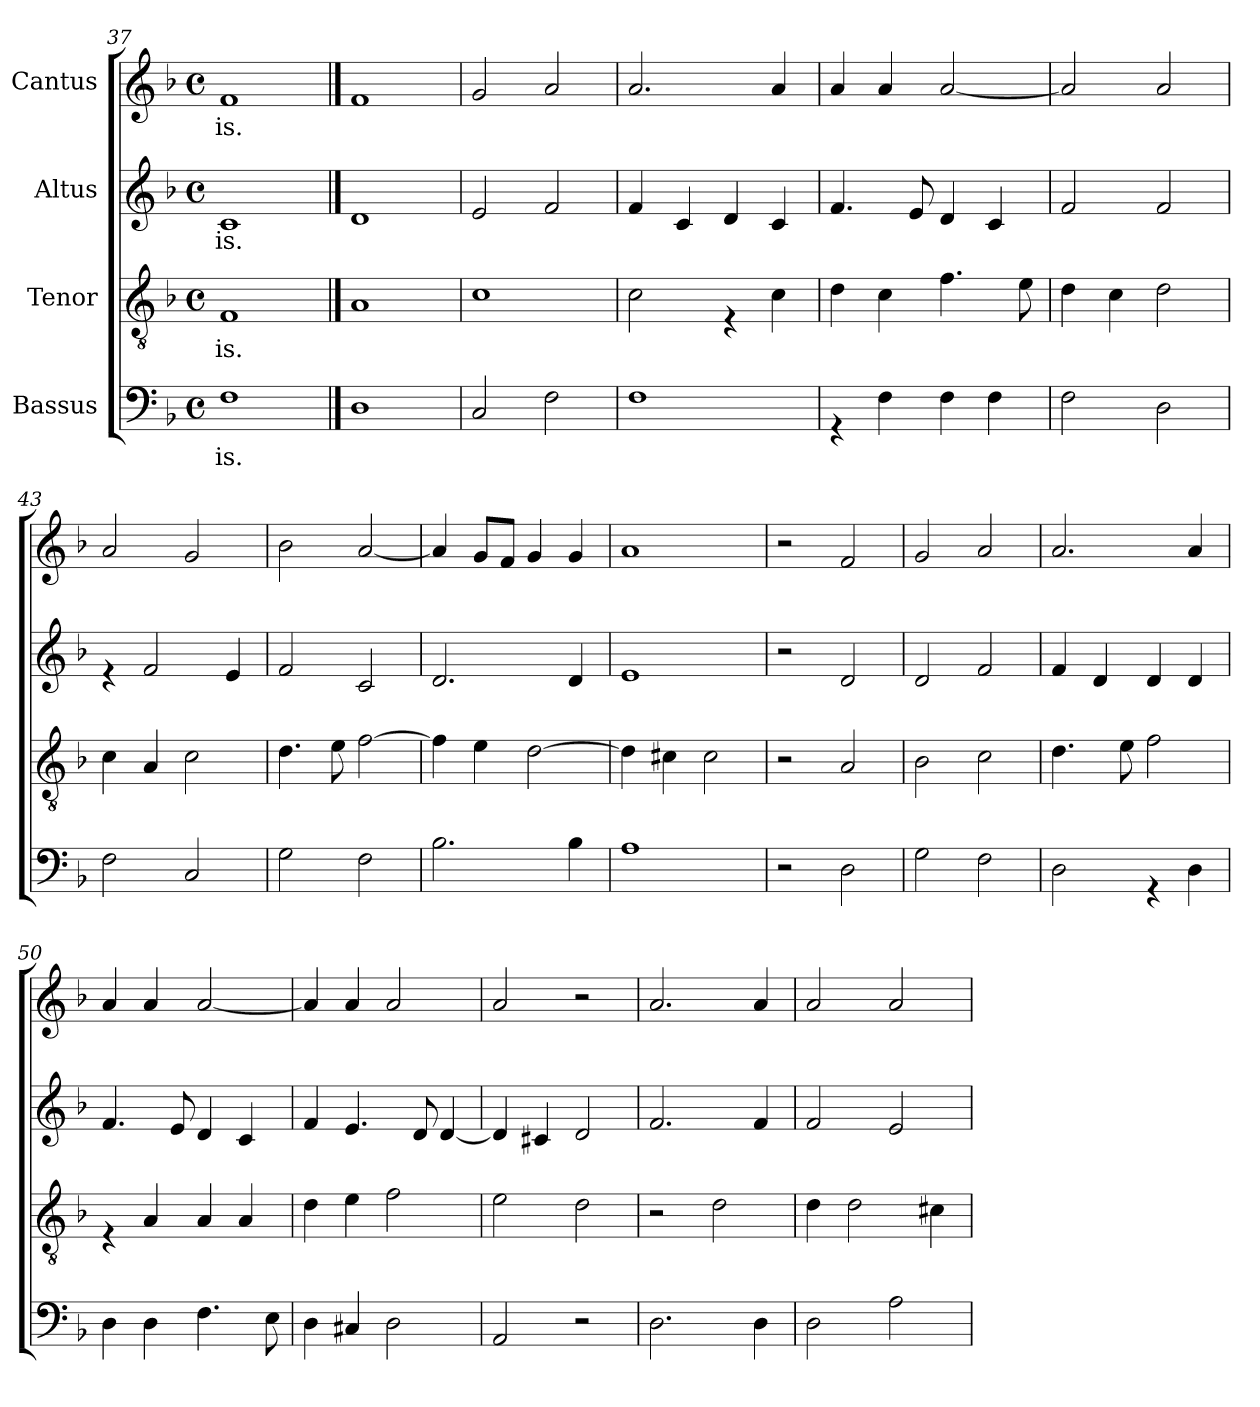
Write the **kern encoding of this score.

**kern	**text	**kern	**text	**kern	**text	**kern	**text
*part4	*part4	*part3	*part3	*part2	*part2	*part1	*part1
*staff4	*staff4	*staff3	*staff3	*staff2	*staff2	*staff1	*staff1
*I"Bassus	*	*I"Tenor	*	*I"Altus	*	*I"Cantus	*
!!LO:LB:g=z
*clefF4	*	*clefGv2	*	*clefG2	*	*clefG2	*
*k[b-]	*	*k[b-]	*	*k[b-]	*	*k[b-]	*
*F:	*	*F:	*	*F:	*	*F:	*
*M4/4	*	*M4/4	*	*M4/4	*	*M4/4	*
*met(c)	*	*met(c)	*	*met(c)	*	*met(c)	*
=37	=37	=37	=37	=37	=37	=37	=37
!	!LO:LY:b	!	!LO:LY:b	!	!LO:LY:b	!	!LO:LY:b
1F	is.	1F	-is.	1c	-is.	1f	is.
!!LO:PB:g=z
==38	==38	==38	==38	==38	==38	==38	==38
1D	.	1A	.	1d	.	1f	.
=39	=39	=39	=39	=39	=39	=39	=39
2C/	.	1c	.	2e/	.	2g/	.
2F\	.	.	.	2f/	.	2a/	.
=40	=40	=40	=40	=40	=40	=40	=40
1F	.	2c\	.	4f/	.	2.a/	.
.	.	.	.	4c/	.	.	.
.	.	4rE	.	4d/	.	.	.
.	.	4c\	.	4c/	.	4a/	.
=41	=41	=41	=41	=41	=41	=41	=41
4rGG	.	4d\	.	4.f/	.	4a/	.
4F\	.	4c\	.	.	.	4a/	.
.	.	.	.	8e/	.	.	.
4F\	.	4.f\	.	4d/	.	[<2a/	.
4F\	.	.	.	4c/	.	.	.
.	.	8e\	.	.	.	.	.
=42	=42	=42	=42	=42	=42	=42	=42
2F\	.	4d\	.	2f/	.	2a/]	.
.	.	4c\	.	.	.	.	.
2D\	.	2d\	.	2f/	.	2a/	.
=43	=43	=43	=43	=43	=43	=43	=43
2F\	.	4c\	.	4re	.	2a/	.
.	.	4A/	.	2f/	.	.	.
2C/	.	2c\	.	.	.	2g/	.
.	.	.	.	4e/	.	.	.
=44	=44	=44	=44	=44	=44	=44	=44
2G\	.	4.d\	.	2f/	.	2b-\	.
.	.	8e\	.	.	.	.	.
2F\	.	[>2f\	.	2c/	.	[<2a/	.
!!LO:LB:g=z
=45	=45	=45	=45	=45	=45	=45	=45
2.B-\	.	4f\]	.	2.d/	.	4a/]	.
.	.	4e\	.	.	.	8g/L	.
.	.	.	.	.	.	8f/J	.
.	.	[>2d\	.	.	.	4g/	.
4B-\	.	.	.	4d/	.	4g/	.
=46	=46	=46	=46	=46	=46	=46	=46
1A	.	4d\]	.	1e	.	1a	.
.	.	4c#X\	.	.	.	.	.
.	.	2c#\	.	.	.	.	.
=47	=47	=47	=47	=47	=47	=47	=47
2r	.	2r	.	2r	.	2r	.
2D\	.	2A/	.	2d/	.	2f/	.
=48	=48	=48	=48	=48	=48	=48	=48
2G\	.	2B-\	.	2d/	.	2g/	.
2F\	.	2c\	.	2f/	.	2a/	.
=49	=49	=49	=49	=49	=49	=49	=49
2D\	.	4.d\	.	4f/	.	2.a/	.
.	.	.	.	4d/	.	.	.
.	.	8e\	.	.	.	.	.
4rGG	.	2f\	.	4d/	.	.	.
4D\	.	.	.	4d/	.	4a/	.
=50	=50	=50	=50	=50	=50	=50	=50
4D\	.	4rE	.	4.f/	.	4a/	.
4D\	.	4A/	.	.	.	4a/	.
.	.	.	.	8e/	.	.	.
4.F\	.	4A/	.	4d/	.	[<2a/	.
.	.	4A/	.	4c/	.	.	.
8E\	.	.	.	.	.	.	.
=51	=51	=51	=51	=51	=51	=51	=51
4D\	.	4d\	.	4f/	.	4a/]	.
4C#X/	.	4e\	.	4.e/	.	4a/	.
2D\	.	2f\	.	.	.	2a/	.
.	.	.	.	8d/	.	.	.
.	.	.	.	[<4d/	.	.	.
!!LO:LB:g=z
=52	=52	=52	=52	=52	=52	=52	=52
2AA/	.	2e\	.	4d/]	.	2a/	.
.	.	.	.	4c#X/	.	.	.
2r	.	2d\	.	2d/	.	2r	.
=53	=53	=53	=53	=53	=53	=53	=53
2.D\	.	2r	.	2.f/	.	2.a/	.
.	.	2d\	.	.	.	.	.
4D\	.	.	.	4f/	.	4a/	.
=54	=54	=54	=54	=54	=54	=54	=54
2D\	.	4d\	.	2f/	.	2a/	.
.	.	2d\	.	.	.	.	.
2A\	.	.	.	2e/	.	2a/	.
.	.	4c#X\	.	.	.	.	.
=	=	=	=	=	=	=	=
*-	*-	*-	*-	*-	*-	*-	*-
